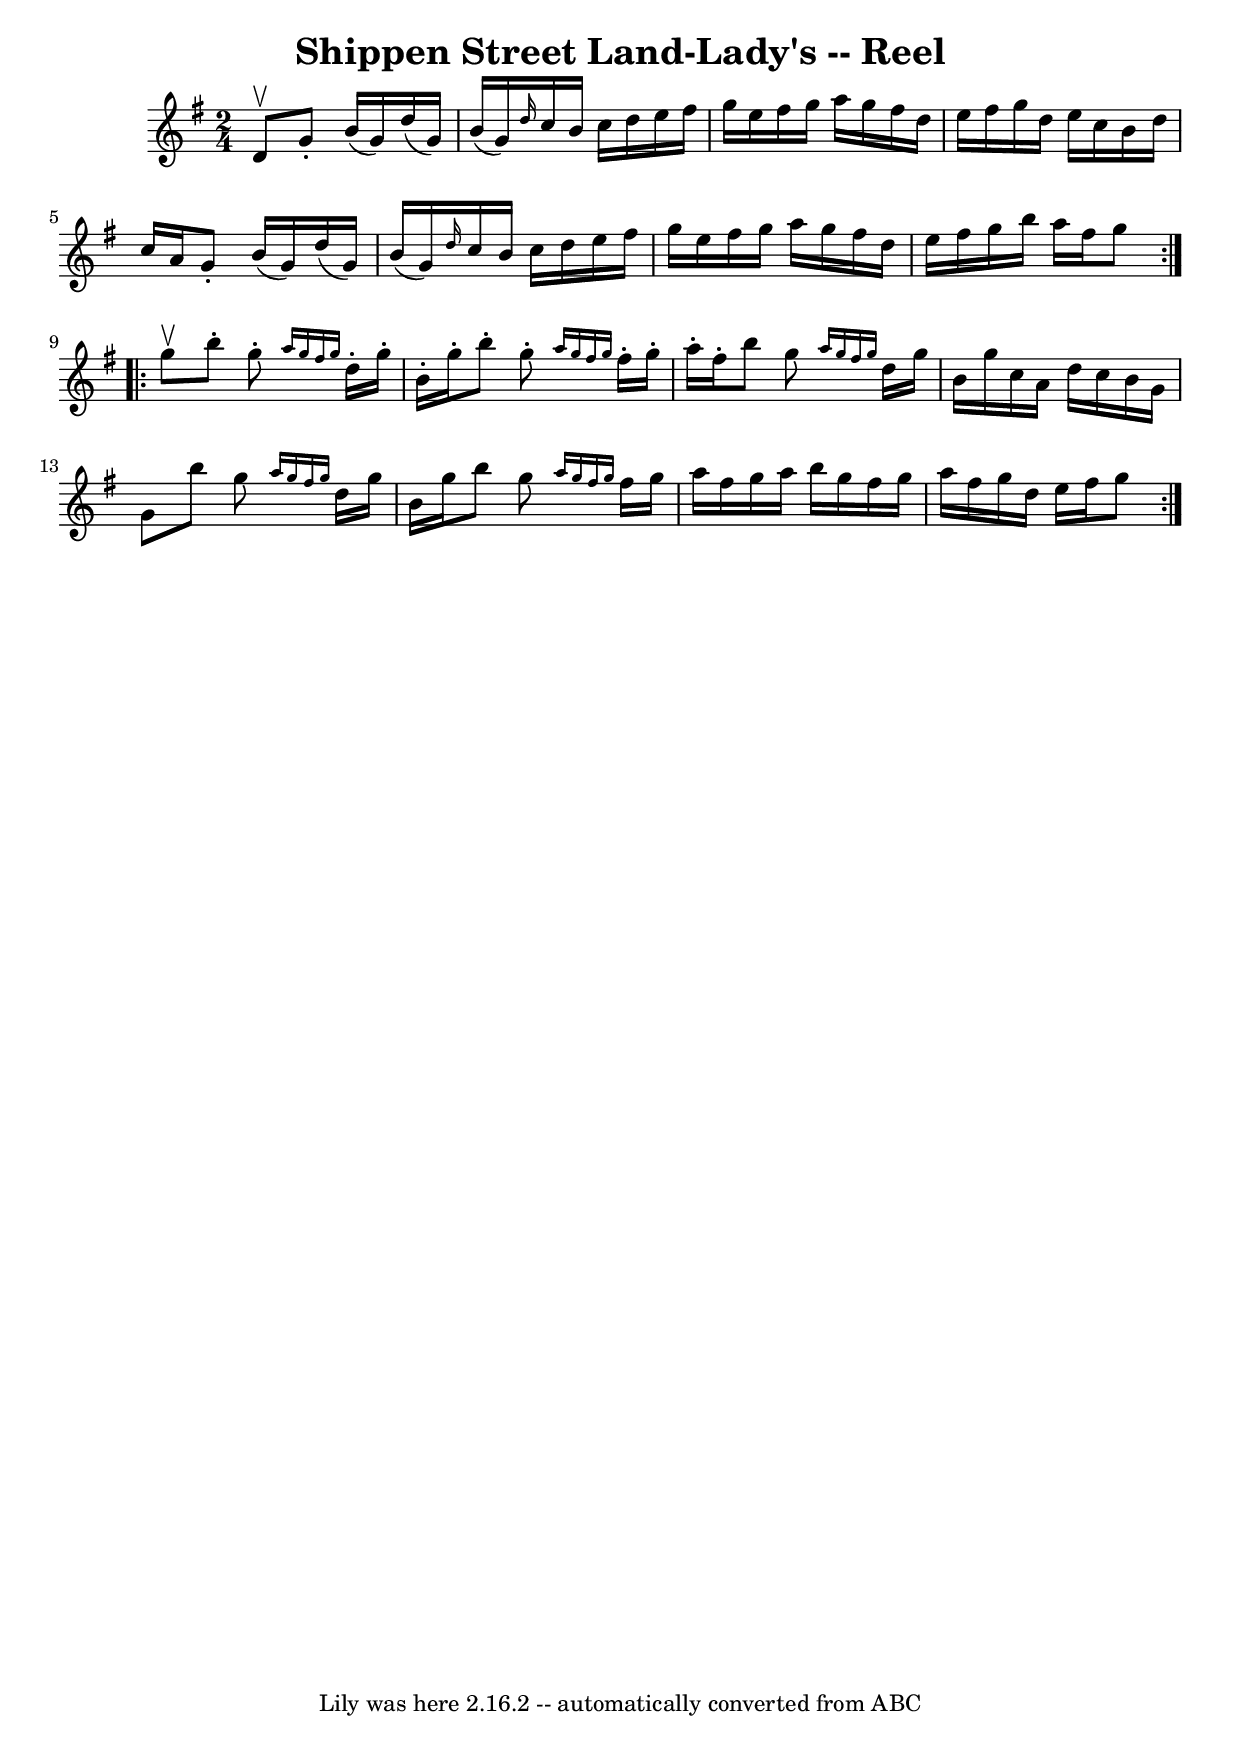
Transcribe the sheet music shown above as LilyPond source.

\version "2.16.2"
\include "Mammoth.ily"
\header {
  %% book = "Ryan's Mammoth Collection"
  crossRefNumber = "1"
  footnotes = "\\\\283"
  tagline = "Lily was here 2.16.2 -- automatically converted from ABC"
  title = "Shippen Street Land-Lady's -- Reel"

}
voicedefault =  {



  \repeat volta 2 {

    \time 2/4 
    \key g \major
 d'8^\upbow |
    g'8 -. b'16 (g'16)   
    d''16 (g'16) b'16 (g'16)   |
    \grace { d''16  
	   } c''16  
    b'16 c''16 d''16 e''16 fis''16 g''16 e''16    |
    
    fis''16 g''16 a''16 g''16 fis''16 d''16 e''16 fis''16    
    |
    g''16 d''16 e''16 c''16 b'16 d''16 c''16 a'16   
    |
    g'8 -. b'16 (g'16) d''16 (g'16) b'16 (g'16  
    -)   |
    \grace { d''16  
	   } c''16 b'16 c''16 d''16 e''16   
    fis''16 g''16 e''16    |
    fis''16 g''16 a''16 g''16    
    fis''16 d''16 e''16 fis''16    |
    g''16 b''16 a''16    
    fis''16 g''8    
  }     
  \repeat volta 2 {
    g''8^\upbow |
    b''8 -.  
    g''8 -. \grace { a''16 g''16 fis''16 g''16  
		   } d''16 -. g''16 
    -. b'16 -. g''16 -.   |
    b''8 -. g''8 -. \grace { a''16    
			     g''16 fis''16 g''16  
			   } fis''16 -. g''16 -. a''16 -. fis''16 -.   
    |
    b''8 g''8  \grace { a''16 g''16 fis''16 g''16  
		      }  
    d''16 g''16 b'16 g''16    |
    c''16 a'16 d''16 c''16  
    b'16 g'16 g'8    |
    b''8 g''8  \grace { a''16 g''16  
			fis''16 g''16  
		      } d''16 g''16 b'16 g''16    |
    b''8    
    g''8  \grace { a''16 g''16 fis''16 g''16  
		 } fis''16 g''16    
    a''16 fis''16    |
    g''16 a''16 b''16 g''16 fis''16    
    g''16 a''16 fis''16    |
    g''16 d''16 e''16 fis''16    
    g''8    
  }   

}

\score{
  <<

    \context Staff="default"
    {
      \voicedefault 
      
    }

  >>
  \layout {
    
  }
  \midi {
  }

}
